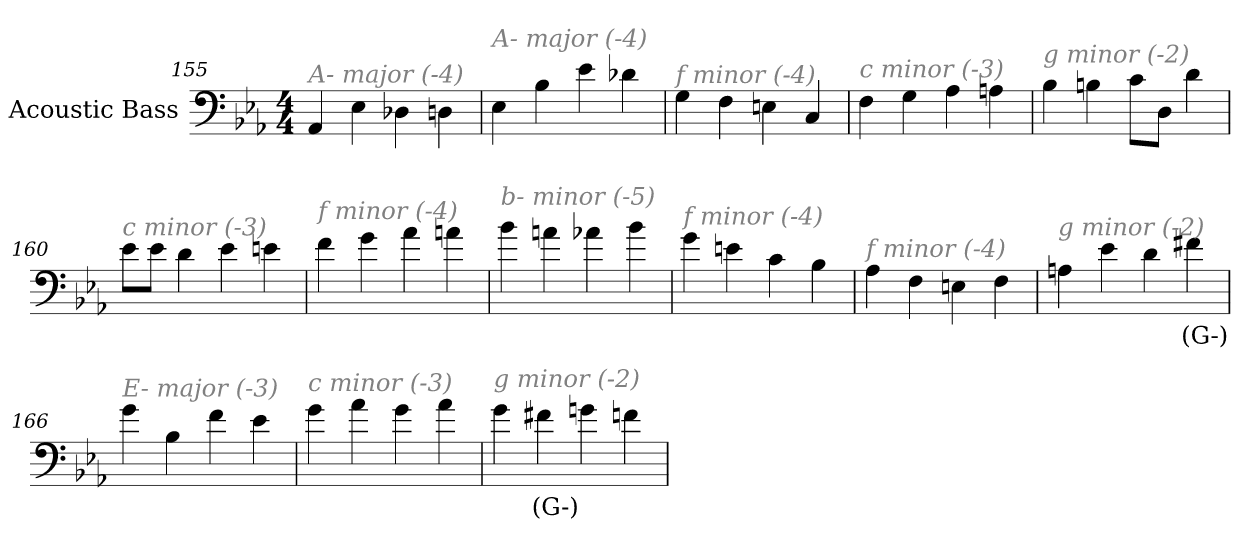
**kern	**text
*part1	*part1
*staff1	*staff1
*I"Acoustic Bass	*
*clefF4	*
*ITrd7c12	*
*k[b-e-a-]	*
*E-:	*
*M4/4	*
=155	=155
!LO:TX:i:color=#808080:t=A- major (-4)	!
4AAA-	.
4EE-	.
4DD-X	.
4DDn	.
=156	=156
!LO:TX:i:color=#808080:t=A- major (-4)	!
4EE-	.
4BB-	.
4E-	.
4D-X	.
=157	=157
!LO:TX:i:color=#808080:t=f minor (-4)	!
4GG	.
4FF	.
4EEn	.
4CC	.
=158	=158
!LO:TX:i:color=#808080:t=c minor (-3)	!
4FF	.
4GG	.
4AA-	.
4AAn	.
=159	=159
!LO:TX:i:color=#808080:t=g minor (-2)	!
4BB-	.
4BBn	.
8CL	.
8DDJ	.
4D	.
=160	=160
!LO:TX:i:color=#808080:t=c minor (-3)	!
8E-L	.
8E-J	.
4D	.
4E-	.
4En	.
=161	=161
!LO:TX:i:color=#808080:t=f minor (-4)	!
4F	.
4G	.
4A-	.
4An	.
=162	=162
!LO:TX:i:color=#808080:t=b- minor (-5)	!
4B-	.
4An	.
4A-X	.
4B-	.
=163	=163
!LO:TX:i:color=#808080:t=f minor (-4)	!
4G	.
4En	.
4C	.
4BB-	.
=164	=164
!LO:TX:i:color=#808080:t=f minor (-4)	!
4AA-	.
4FF	.
4EEn	.
4FF	.
=165	=165
!LO:TX:i:color=#808080:t=g minor (-2)	!
4AAn	.
4E-	.
4D	.
4F#Xi	(G-)
=166	=166
!LO:TX:i:color=#808080:t=E- major (-3)	!
4G	.
4BB-	.
4F	.
4E-	.
=167	=167
!LO:TX:i:color=#808080:t=c minor (-3)	!
4G	.
4A-	.
4G	.
4A-	.
=168	=168
!LO:TX:i:color=#808080:t=g minor (-2)	!
4G	.
4F#Xi	(G-)
4Gn	.
4F	.
=	=
*-	*-
